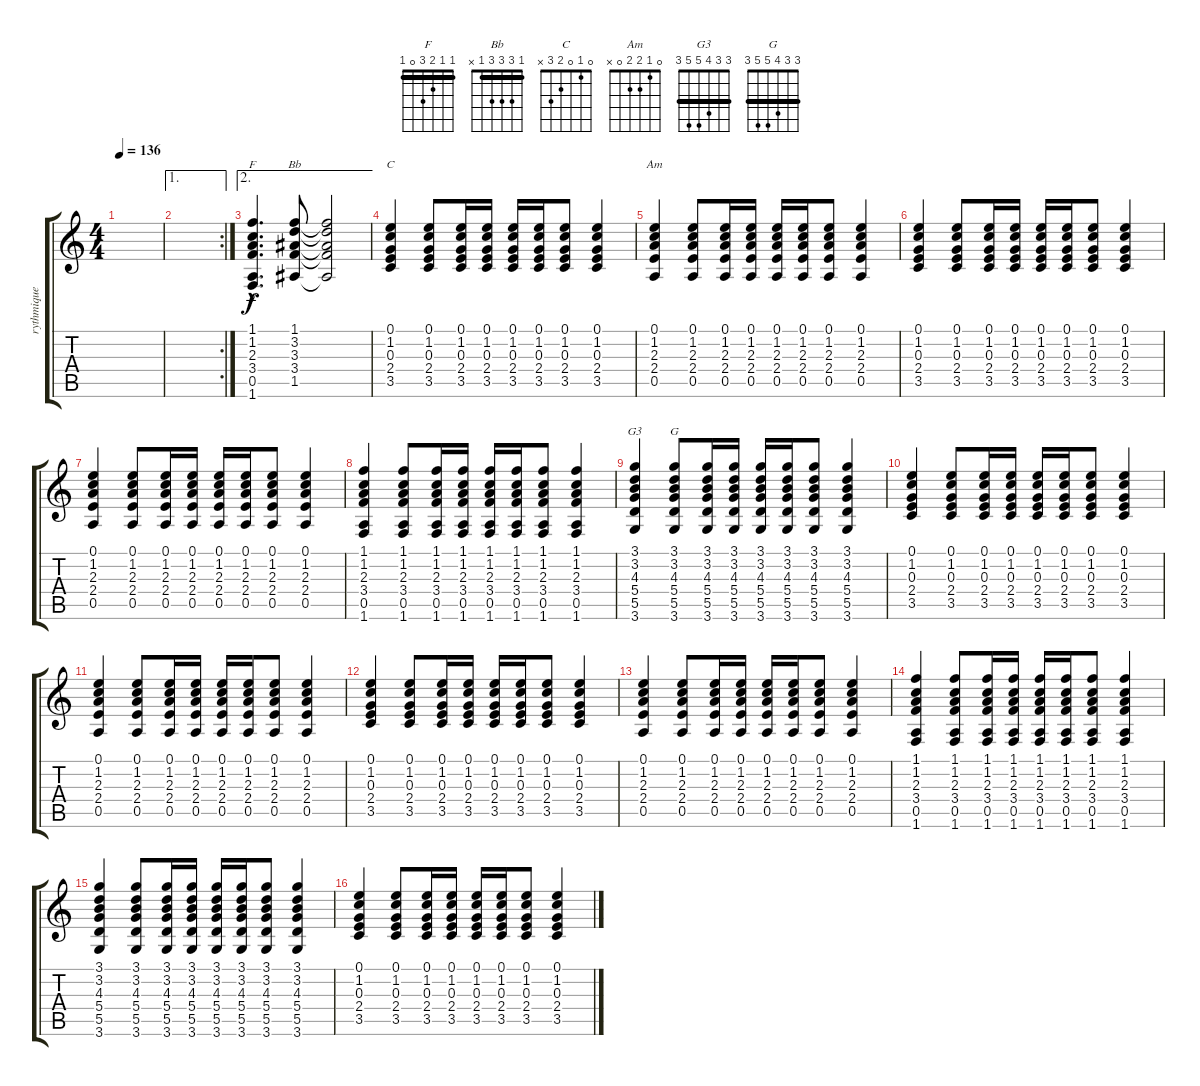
\track ("rythmique" "rythmique") {instrument acousticguitarsteel}
\staff {score tabs}
\tuning (E4 B3 G3 D3 A2 E2) {hide}
\chord ("F" 1 1 2 3 0 1) {barre 1}
\chord ("Bb" 1 3 3 3 1 x) {barre 1}
\chord ("C" 0 1 0 2 3 x)
\chord ("Am" 0 1 2 2 0 x)
\chord ("G3" 3 3 4 5 5 3) {barre 3}
\chord ("G" 3 3 4 5 5 3) {barre 3}
\ts (4 4)
\tempo 136
\clef g2
\ks c
|
\ae 1
\rc 2
|
\ae 2
(1.1{hac} 1.2{hac} 2.3{hac} 3.4{hac} 0.5{hac} 1.6{hac}).4{d ch "F"} (1.1 3.2 3.3 3.4 1.5).8{ch "Bb"} (1.1{t} 3.2{t} 3.3{t} 3.4{t} 1.5{t}).2 |
(0.1 1.2 0.3 2.4 3.5).4{ch "C" volume 6} (0.1 1.2 0.3 2.4 3.5).8 (0.1 1.2 0.3 2.4 3.5).16 (0.1 1.2 0.3 2.4 3.5).16 (0.1 1.2 0.3 2.4 3.5).16 (0.1 1.2 0.3 2.4 3.5).16 (0.1 1.2 0.3 2.4 3.5).8 (0.1 1.2 0.3 2.4 3.5).4 |
(0.1 1.2 2.3 2.4 0.5).4{ch "Am"} (0.1 1.2 2.3 2.4 0.5).8 (0.1 1.2 2.3 2.4 0.5).16 (0.1 1.2 2.3 2.4 0.5).16 (0.1 1.2 2.3 2.4 0.5).16 (0.1 1.2 2.3 2.4 0.5).16 (0.1 1.2 2.3 2.4 0.5).8 (0.1 1.2 2.3 2.4 0.5).4 |
(0.1 1.2 0.3 2.4 3.5).4{volume 6} (0.1 1.2 0.3 2.4 3.5).8 (0.1 1.2 0.3 2.4 3.5).16 (0.1 1.2 0.3 2.4 3.5).16 (0.1 1.2 0.3 2.4 3.5).16 (0.1 1.2 0.3 2.4 3.5).16 (0.1 1.2 0.3 2.4 3.5).8 (0.1 1.2 0.3 2.4 3.5).4 |
(0.1 1.2 2.3 2.4 0.5).4 (0.1 1.2 2.3 2.4 0.5).8 (0.1 1.2 2.3 2.4 0.5).16 (0.1 1.2 2.3 2.4 0.5).16 (0.1 1.2 2.3 2.4 0.5).16 (0.1 1.2 2.3 2.4 0.5).16 (0.1 1.2 2.3 2.4 0.5).8 (0.1 1.2 2.3 2.4 0.5).4 |
(1.1 1.2 2.3 3.4 0.5 1.6).4 (1.1 1.2 2.3 3.4 0.5 1.6).8 (1.1 1.2 2.3 3.4 0.5 1.6).16 (1.1 1.2 2.3 3.4 0.5 1.6).16 (1.1 1.2 2.3 3.4 0.5 1.6).16 (1.1 1.2 2.3 3.4 0.5 1.6).16 (1.1 1.2 2.3 3.4 0.5 1.6).8 (1.1 1.2 2.3 3.4 0.5 1.6).4 |
(3.1 3.2 4.3 5.4 5.5 3.6).4{ch "G3"} (3.1 3.2 4.3 5.4 5.5 3.6).8{ch "G"} (3.1 3.2 4.3 5.4 5.5 3.6).16 (3.1 3.2 4.3 5.4 5.5 3.6).16 (3.1 3.2 4.3 5.4 5.5 3.6).16 (3.1 3.2 4.3 5.4 5.5 3.6).16 (3.1 3.2 4.3 5.4 5.5 3.6).8 (3.1 3.2 4.3 5.4 5.5 3.6).4 |
(0.1 1.2 0.3 2.4 3.5).4{volume 6} (0.1 1.2 0.3 2.4 3.5).8 (0.1 1.2 0.3 2.4 3.5).16 (0.1 1.2 0.3 2.4 3.5).16 (0.1 1.2 0.3 2.4 3.5).16 (0.1 1.2 0.3 2.4 3.5).16 (0.1 1.2 0.3 2.4 3.5).8 (0.1 1.2 0.3 2.4 3.5).4 |
(0.1 1.2 2.3 2.4 0.5).4 (0.1 1.2 2.3 2.4 0.5).8 (0.1 1.2 2.3 2.4 0.5).16 (0.1 1.2 2.3 2.4 0.5).16 (0.1 1.2 2.3 2.4 0.5).16 (0.1 1.2 2.3 2.4 0.5).16 (0.1 1.2 2.3 2.4 0.5).8 (0.1 1.2 2.3 2.4 0.5).4 |
(0.1 1.2 0.3 2.4 3.5).4{volume 6} (0.1 1.2 0.3 2.4 3.5).8 (0.1 1.2 0.3 2.4 3.5).16 (0.1 1.2 0.3 2.4 3.5).16 (0.1 1.2 0.3 2.4 3.5).16 (0.1 1.2 0.3 2.4 3.5).16 (0.1 1.2 0.3 2.4 3.5).8 (0.1 1.2 0.3 2.4 3.5).4 |
(0.1 1.2 2.3 2.4 0.5).4 (0.1 1.2 2.3 2.4 0.5).8 (0.1 1.2 2.3 2.4 0.5).16 (0.1 1.2 2.3 2.4 0.5).16 (0.1 1.2 2.3 2.4 0.5).16 (0.1 1.2 2.3 2.4 0.5).16 (0.1 1.2 2.3 2.4 0.5).8 (0.1 1.2 2.3 2.4 0.5).4 |
(1.1 1.2 2.3 3.4 0.5 1.6).4 (1.1 1.2 2.3 3.4 0.5 1.6).8 (1.1 1.2 2.3 3.4 0.5 1.6).16 (1.1 1.2 2.3 3.4 0.5 1.6).16 (1.1 1.2 2.3 3.4 0.5 1.6).16 (1.1 1.2 2.3 3.4 0.5 1.6).16 (1.1 1.2 2.3 3.4 0.5 1.6).8 (1.1 1.2 2.3 3.4 0.5 1.6).4 |
(3.1 3.2 4.3 5.4 5.5 3.6).4 (3.1 3.2 4.3 5.4 5.5 3.6).8 (3.1 3.2 4.3 5.4 5.5 3.6).16 (3.1 3.2 4.3 5.4 5.5 3.6).16 (3.1 3.2 4.3 5.4 5.5 3.6).16 (3.1 3.2 4.3 5.4 5.5 3.6).16 (3.1 3.2 4.3 5.4 5.5 3.6).8 (3.1 3.2 4.3 5.4 5.5 3.6).4 |
(0.1 1.2 0.3 2.4 3.5).4{volume 6} (0.1 1.2 0.3 2.4 3.5).8 (0.1 1.2 0.3 2.4 3.5).16 (0.1 1.2 0.3 2.4 3.5).16 (0.1 1.2 0.3 2.4 3.5).16 (0.1 1.2 0.3 2.4 3.5).16 (0.1 1.2 0.3 2.4 3.5).8 (0.1 1.2 0.3 2.4 3.5).4
